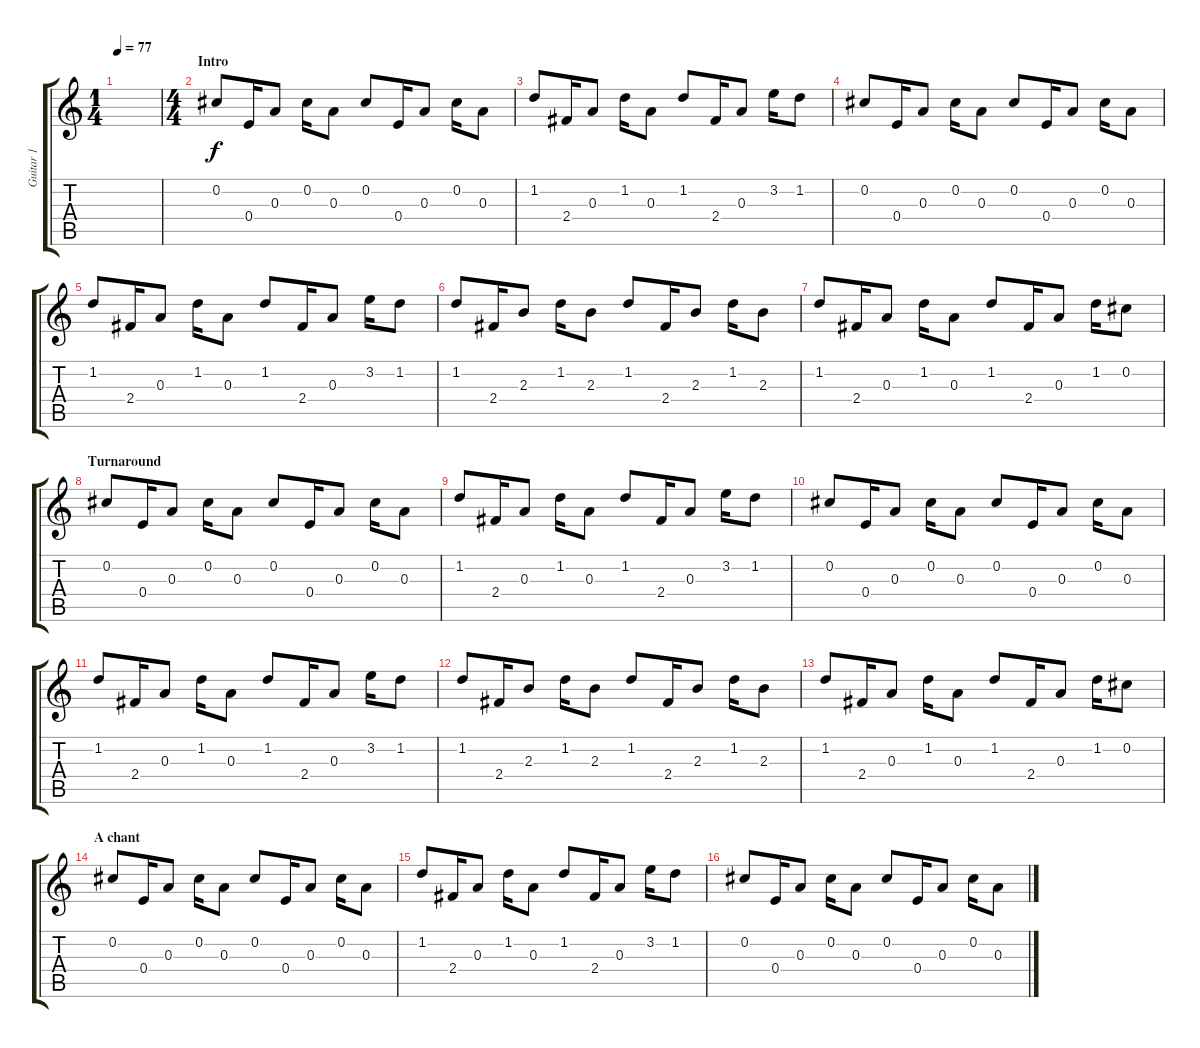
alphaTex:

\track ("Guitar 1" "Guitar 1") {instrument acousticguitarnylon}
\staff {score tabs}
\tuning (Gb4 Db4 A3 E3 B2 Gb2) {hide}
\ts (1 4)
\tempo 77
\clef g2
\ks c
|
\ts (4 4)
\section ("" "Intro")
0.2.8 0.4.16 0.3.8 0.2.16 0.3.8 0.2.8 0.4.16 0.3.8 0.2.16 0.3.8 |
1.2.8 2.4.16 0.3.8 1.2.16 0.3.8 1.2.8 2.4.16 0.3.8 3.2.16 1.2.8 |
0.2.8 0.4.16 0.3.8 0.2.16 0.3.8 0.2.8 0.4.16 0.3.8 0.2.16 0.3.8 |
1.2.8 2.4.16 0.3.8 1.2.16 0.3.8 1.2.8 2.4.16 0.3.8 3.2.16 1.2.8 |
1.2.8 2.4.16 2.3.8 1.2.16 2.3.8 1.2.8 2.4.16 2.3.8 1.2.16 2.3.8 |
1.2.8 2.4.16 0.3.8 1.2.16 0.3.8 1.2.8 2.4.16 0.3.8 1.2.16 0.2.8 |
\section ("" "Turnaround")
0.2.8 0.4.16 0.3.8 0.2.16 0.3.8 0.2.8 0.4.16 0.3.8 0.2.16 0.3.8 |
1.2.8 2.4.16 0.3.8 1.2.16 0.3.8 1.2.8 2.4.16 0.3.8 3.2.16 1.2.8 |
0.2.8 0.4.16 0.3.8 0.2.16 0.3.8 0.2.8 0.4.16 0.3.8 0.2.16 0.3.8 |
1.2.8 2.4.16 0.3.8 1.2.16 0.3.8 1.2.8 2.4.16 0.3.8 3.2.16 1.2.8 |
1.2.8 2.4.16 2.3.8 1.2.16 2.3.8 1.2.8 2.4.16 2.3.8 1.2.16 2.3.8 |
1.2.8 2.4.16 0.3.8 1.2.16 0.3.8 1.2.8 2.4.16 0.3.8 1.2.16 0.2.8 |
\section ("" "A chant")
0.2.8 0.4.16 0.3.8 0.2.16 0.3.8 0.2.8 0.4.16 0.3.8 0.2.16 0.3.8 |
1.2.8 2.4.16 0.3.8 1.2.16 0.3.8 1.2.8 2.4.16 0.3.8 3.2.16 1.2.8 |
0.2.8 0.4.16 0.3.8 0.2.16 0.3.8 0.2.8 0.4.16 0.3.8 0.2.16 0.3.8
